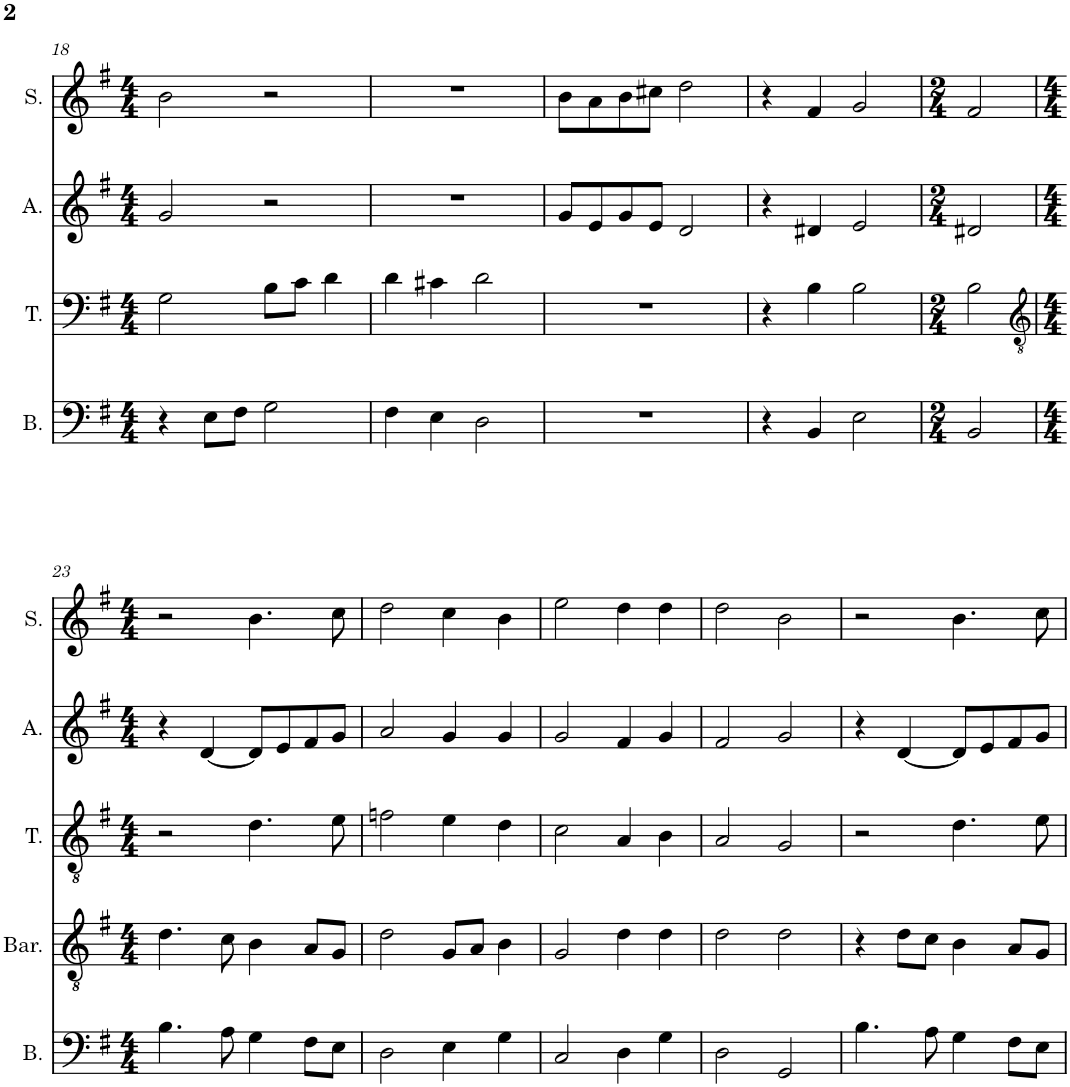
**kern	**kern	**kern	**kern	**kern
*part5	*part4	*part3	*part2	*part1
*staff5	*staff4	*staff3	*staff2	*staff1
*I"Bass	*I"Baritone	*I"Tenor	*I"Alto	*I"Soprano
*I'B.	*I'Bar.	*I'T.	*I'A.	*I'S.
!!LO:PB:g=z
*clefF4	*clefGv2	*clefF4	*clefG2	*clefG2
*k[f#]	*k[f#]	*k[f#]	*k[f#]	*k[f#]
*M4/4	*M4/4	*M4/4	*M4/4	*M4/4
=18	=18	=18	=18	=18
4r	1r	2G\	2g/	2b\
8E\L	.	.	.	.
8F#\J	.	.	.	.
2G\	.	8B\L	2r	2r
.	.	8c\J	.	.
.	.	4d\	.	.
=19	=19	=19	=19	=19
4F#\	1r	4d\	1r	1r
4E\	.	4c#X\	.	.
2D\	.	2d\	.	.
=20	=20	=20	=20	=20
1r	1r	1r	8g/L	8b\L
.	.	.	8e/	8a\
.	.	.	8g/	8b\
.	.	.	8e/J	8cc#X\J
.	.	.	2d/	2dd\
=21	=21	=21	=21	=21
4r	1r	4r	4r	4r
4BB/	.	4B\	4d#X/	4f#/
2E\	.	2B\	2e/	2g/
=22	=22	=22	=22	=22
*M2/4	*M2/4	*M2/4	*M2/4	*M2/4
2BB/	2r	2B\	2d#X/	2f#/
!!LO:LB:g=z
=23	=23	=23	=23	=23
*	*	*clefGv2	*	*
*M4/4	*M4/4	*M4/4	*M4/4	*M4/4
4.B\	4.d\	2r	4r	2r
.	.	.	[4d/	.
8A\	8c\	.	.	.
4G\	4B\	4.d\	8d/L]	4.b\
.	.	.	8e/	.
8F#\L	8A/L	.	8f#/	.
8E\J	8G/J	8e\	8g/J	8cc\
=24	=24	=24	=24	=24
2D\	2d\	2fn\	2a/	2dd\
4E\	8G/L	4e\	4g/	4cc\
.	8A/J	.	.	.
4G\	4B\	4d\	4g/	4b\
=25	=25	=25	=25	=25
2C/	2G/	2c\	2g/	2ee\
4D\	4d\	4A/	4f#/	4dd\
4G\	4d\	4B\	4g/	4dd\
=26	=26	=26	=26	=26
2D\	2d\	2A/	2f#/	2dd\
2GG/	2d\	2G/	2g/	2b\
=27	=27	=27	=27	=27
4.B\	4r	2r	4r	2r
.	8d\L	.	[4d/	.
8A\	8c\J	.	.	.
4G\	4B\	4.d\	8d/L]	4.b\
.	.	.	8e/	.
8F#\L	8A/L	.	8f#/	.
8E\J	8G/J	8e\	8g/J	8cc\
=	=	=	=	=
*-	*-	*-	*-	*-
